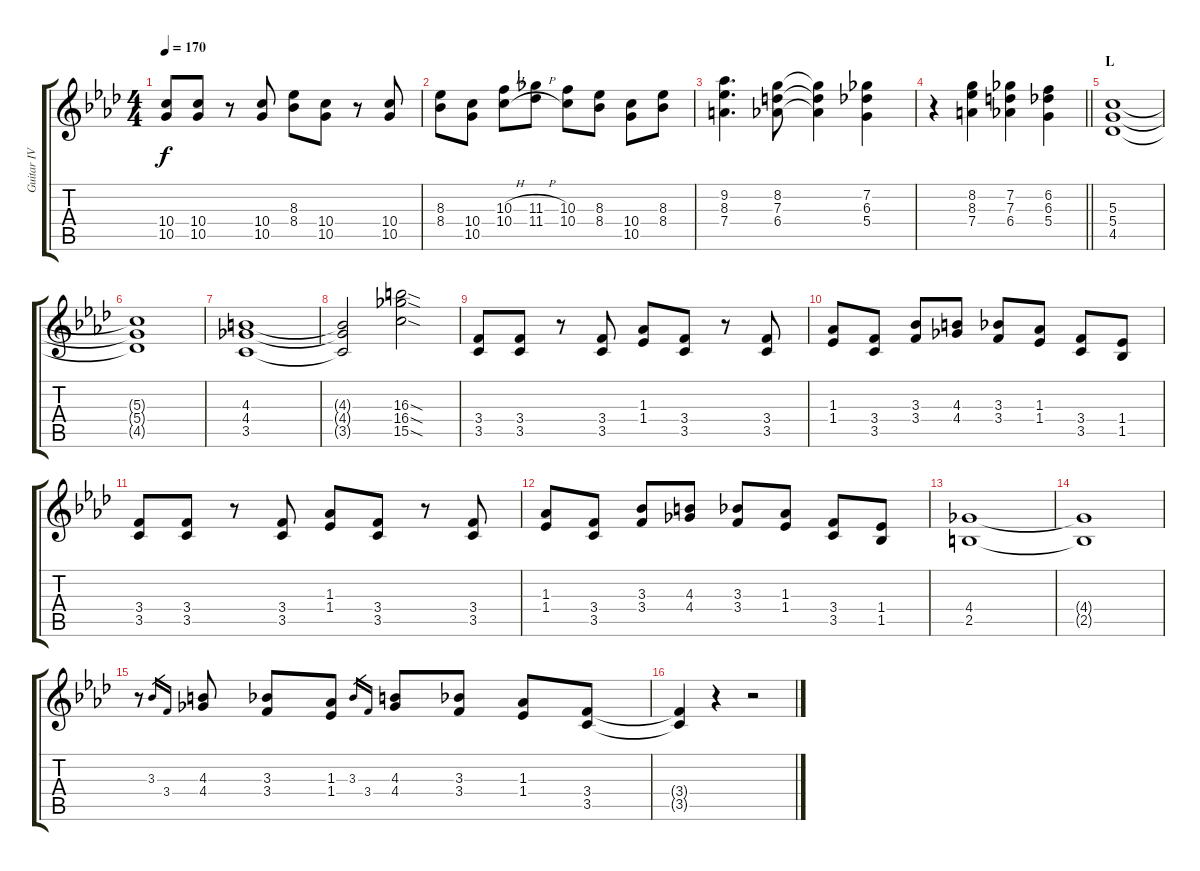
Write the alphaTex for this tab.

\track ("Guitar IV (Rythm)" "Guitar IV ") {instrument distortionguitar}
\staff {score tabs}
\tuning (E4 B3 G3 D3 A2 E2) {hide}
\ts (4 4)
\tempo 170
\clef g2
\ks ab
(10.4 10.5).8{dy f} (10.4 10.5).8 r.8 (10.4 10.5).8 (8.3 8.4).8 (10.4 10.5).8 r.8 (10.4 10.5).8 |
(8.3 8.4).8 (10.4 10.5).8 (10.3{h} 10.4{h}).8 (11.3{h} 11.4{h}).8 (10.3 10.4).8 (8.3 8.4).8 (10.4 10.5).8 (8.3 8.4).8 |
(9.2 8.3 7.4).4{d} (8.2 7.3 6.4).8 (8.2{t} 7.3{t} 6.4{t}).4 (7.2 6.3 5.4).4 |
\barLineRight lightlight
r.4 (8.2 8.3 7.4).4 (7.2 7.3 6.4).4 (6.2 6.3 5.4).4 |
\section ("" "L")
(5.3 5.4 4.5).1 |
(5.3{t} 5.4{t} 4.5{t}).1 |
(4.3 4.4 3.5).1 |
(4.3{t} 4.4{t} 3.5{t}).2 (16.3{sod} 16.4{sod} 15.5{sod}).2 |
(3.4 3.5).8 (3.4 3.5).8 r.8 (3.4 3.5).8 (1.3 1.4).8 (3.4 3.5).8 r.8 (3.4 3.5).8 |
(1.3 1.4).8 (3.4 3.5).8 (3.3 3.4).8 (4.3 4.4).8 (3.3 3.4).8 (1.3 1.4).8 (3.4 3.5).8 (1.4 1.5).8 |
(3.4 3.5).8 (3.4 3.5).8 r.8 (3.4 3.5).8 (1.3 1.4).8 (3.4 3.5).8 r.8 (3.4 3.5).8 |
(1.3 1.4).8 (3.4 3.5).8 (3.3 3.4).8 (4.3 4.4).8 (3.3 3.4).8 (1.3 1.4).8 (3.4 3.5).8 (1.4 1.5).8 |
(4.4 2.5).1 |
(4.4{t} 2.5{t}).1 |
r.8 3.3.16{gr} 3.4.16{gr} (4.3 4.4).8 (3.3 3.4).8 (1.3 1.4).8 3.3.16{gr} 3.4.16{gr} (4.3 4.4).8 (3.3 3.4).8 (1.3 1.4).8 (3.4 3.5).8 |
(3.4{t} 3.5{t}).4 r.4 r.2
